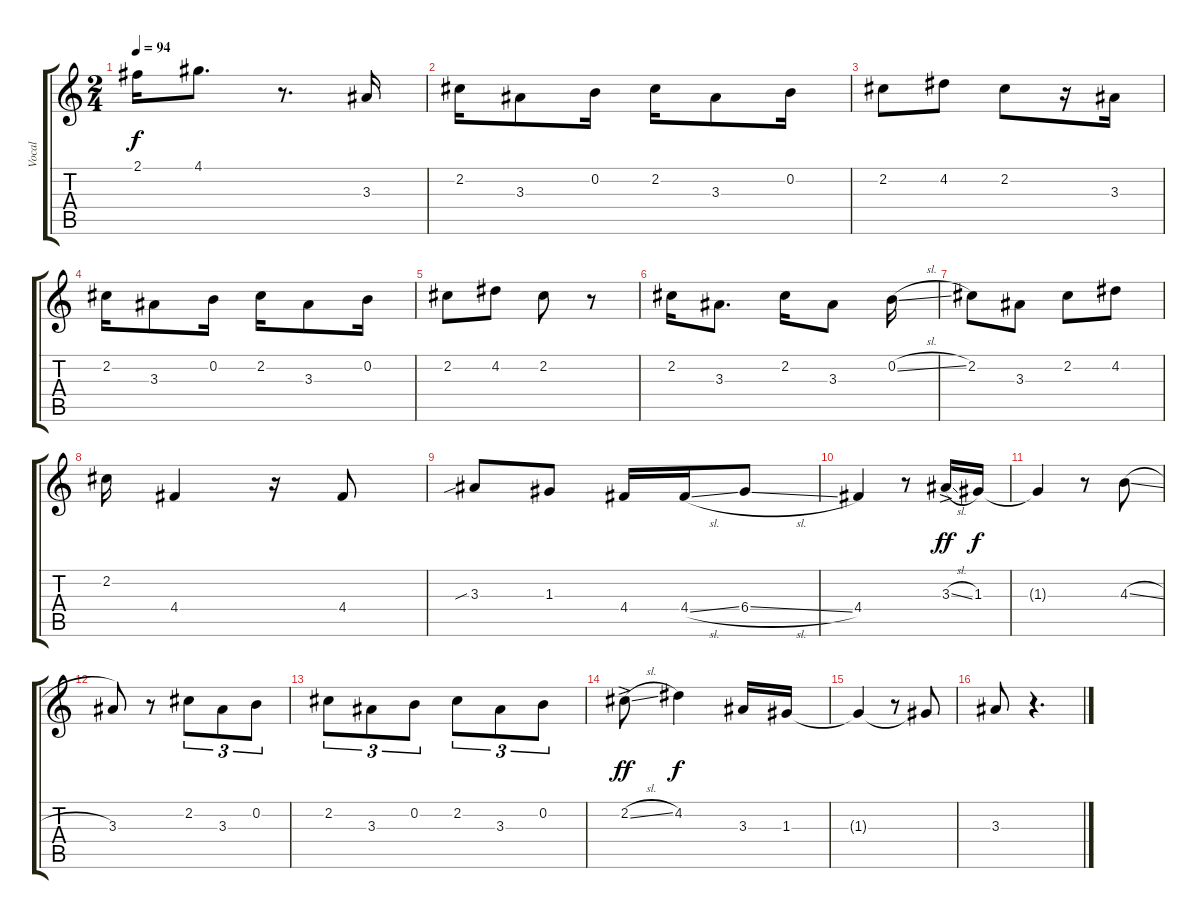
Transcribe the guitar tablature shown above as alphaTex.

\track ("Vocal" "Vocal") {instrument overdrivenguitar}
\staff {score tabs}
\tuning (E4 B3 G3 D3 A2 E2) {hide}
\ts (2 4)
\tempo 94
\clef g2
\ks c
2.1.16{dy f} 4.1.8{d} r.8{d} 3.3.16 |
2.2.16 3.3.8 0.2.16 2.2.16 3.3.8 0.2.16 |
2.2.8 4.2.8 2.2.8 r.16 3.3.16 |
2.2.16 3.3.8 0.2.16 2.2.16 3.3.8 0.2.16 |
2.2.8 4.2.8 2.2.8 r.8 |
2.2.16 3.3.8{d} 2.2.16 3.3.8{beam split} 0.2{sl}.16 |
2.2.8 3.3.8 2.2.8 4.2.8 |
2.2.16 4.4.4 r.16 4.4.8 |
3.3{sib}.8 1.3.8 4.4.16 4.4{sl}.16 6.4{sl}.8 |
4.4.4 r.8 3.3{sl ac}.16{dy ff} 1.3.16{dy f} |
1.3{t}.4 r.8 4.3{sl}.8 |
3.3.8 r.8 2.2.8{tu (3 2)} 3.3.8{tu (3 2)} 0.2.8{tu (3 2)} |
2.2.8{tu (3 2)} 3.3.8{tu (3 2)} 0.2.8{tu (3 2)} 2.2.8{tu (3 2)} 3.3.8{tu (3 2)} 0.2.8{tu (3 2)} |
2.2{sl ac}.8{dy ff} 4.2.4{dy f} 3.3.16 1.3.16 |
1.3{t}.4 r.8 1.3{t}.8 |
3.3.8 r.4{d}
